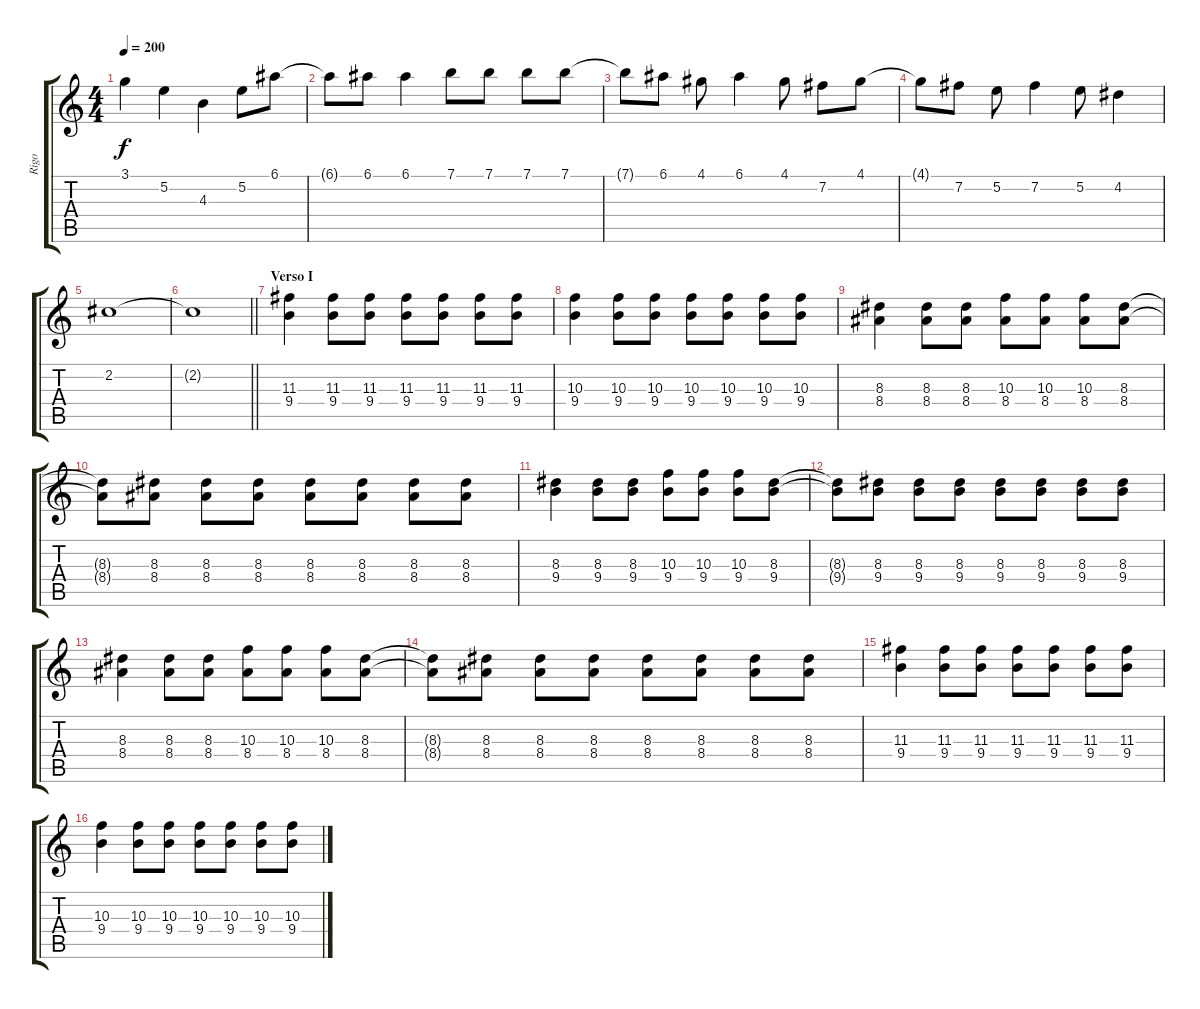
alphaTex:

\track ("Rigo" "Rigo") {instrument overdrivenguitar}
\staff {score tabs}
\tuning (E4 B3 G3 D3 A2 E2) {hide}
\ts (4 4)
\tempo 200
\clef g2
\ks c
3.1{t}.4{dy f} 5.2.4 4.3.4 5.2.8 6.1.8 |
6.1{t}.8 6.1.8 6.1.4 7.1.8 7.1.8 7.1.8 7.1.8 |
7.1{t}.8 6.1.8 4.1.8 6.1.4 4.1.8 7.2.8 4.1.8 |
4.1{t}.8 7.2.8 5.2.8 7.2.4 5.2.8 4.2.4 |
2.2.1 |
\barLineRight lightlight
2.2{t}.1 |
\section ("" "Verso I")
(11.3 9.4).4 (11.3 9.4).8 (11.3 9.4).8 (11.3 9.4).8 (11.3 9.4).8 (11.3 9.4).8 (11.3 9.4).8 |
(10.3 9.4).4 (10.3 9.4).8 (10.3 9.4).8 (10.3 9.4).8 (10.3 9.4).8 (10.3 9.4).8 (10.3 9.4).8 |
(8.3 8.4).4 (8.3 8.4).8 (8.3 8.4).8 (10.3 8.4).8 (10.3 8.4).8 (10.3 8.4).8 (8.3 8.4).8 |
(8.3{t} 8.4{t}).8 (8.3 8.4).8 (8.3 8.4).8 (8.3 8.4).8 (8.3 8.4).8 (8.3 8.4).8 (8.3 8.4).8 (8.3 8.4).8 |
(8.3 9.4).4 (8.3 9.4).8 (8.3 9.4).8 (10.3 9.4).8 (10.3 9.4).8 (10.3 9.4).8 (8.3 9.4).8 |
(8.3{t} 9.4{t}).8 (8.3 9.4).8 (8.3 9.4).8 (8.3 9.4).8 (8.3 9.4).8 (8.3 9.4).8 (8.3 9.4).8 (8.3 9.4).8 |
(8.3 8.4).4 (8.3 8.4).8 (8.3 8.4).8 (10.3 8.4).8 (10.3 8.4).8 (10.3 8.4).8 (8.3 8.4).8 |
(8.3{t} 8.4{t}).8 (8.3 8.4).8 (8.3 8.4).8 (8.3 8.4).8 (8.3 8.4).8 (8.3 8.4).8 (8.3 8.4).8 (8.3 8.4).8 |
(11.3 9.4).4 (11.3 9.4).8 (11.3 9.4).8 (11.3 9.4).8 (11.3 9.4).8 (11.3 9.4).8 (11.3 9.4).8 |
(10.3 9.4).4 (10.3 9.4).8 (10.3 9.4).8 (10.3 9.4).8 (10.3 9.4).8 (10.3 9.4).8 (10.3 9.4).8
